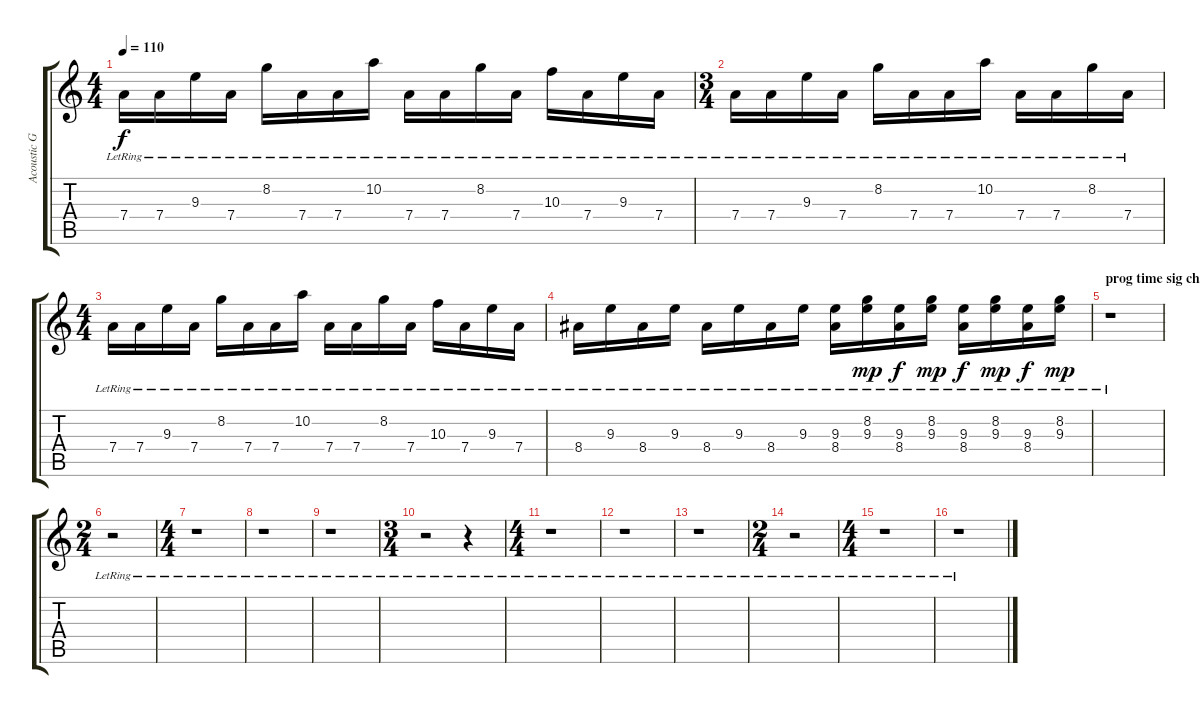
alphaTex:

\track ("Acoustic Guitar" "Acoustic G") {instrument acousticguitarnylon}
\staff {score tabs}
\tuning (E4 B3 G3 D3 A2 E2) {hide}
\ts (4 4)
\tempo 110
\clef g2
\ks c
7.4{lr}.16{dy f} 7.4{lr}.16 9.3{lr}.16 7.4{lr}.16 8.2{lr}.16 7.4{lr}.16 7.4{lr}.16 10.2{lr}.16 7.4{lr}.16 7.4{lr}.16 8.2{lr}.16 7.4{lr}.16 10.3{lr}.16 7.4{lr}.16 9.3{lr}.16 7.4{lr}.16 |
\ts (3 4)
7.4{lr}.16 7.4{lr}.16 9.3{lr}.16 7.4{lr}.16 8.2{lr}.16 7.4{lr}.16 7.4{lr}.16 10.2{lr}.16 7.4{lr}.16 7.4{lr}.16 8.2{lr}.16 7.4{lr}.16 |
\ts (4 4)
7.4{lr}.16 7.4{lr}.16 9.3{lr}.16 7.4{lr}.16 8.2{lr}.16 7.4{lr}.16 7.4{lr}.16 10.2{lr}.16 7.4{lr}.16 7.4{lr}.16 8.2{lr}.16 7.4{lr}.16 10.3{lr}.16 7.4{lr}.16 9.3{lr}.16 7.4{lr}.16 |
8.4{lr}.16 9.3{lr}.16 8.4{lr}.16 9.3{lr}.16 8.4{lr}.16 9.3{lr}.16 8.4{lr}.16 9.3{lr}.16 (9.3{lr} 8.4{lr}).16 (8.2{lr} 9.3{lr}).16{dy mp} (9.3{lr} 8.4{lr}).16{dy f} (8.2{lr} 9.3{lr}).16{dy mp} (9.3{lr} 8.4{lr}).16{dy f} (8.2{lr} 9.3{lr}).16{dy mp} (9.3{lr} 8.4{lr}).16{dy f} (8.2{lr} 9.3{lr}).16{dy mp} |
\section ("" "prog time sig changes go!")
r.1 |
\ts (2 4)
r.2 |
\ts (4 4)
r.1 |
r.1 |
r.1 |
\ts (3 4)
r.2 r.4 |
\ts (4 4)
r.1 |
r.1 |
r.1 |
\ts (2 4)
r.2 |
\ts (4 4)
r.1 |
r.1
